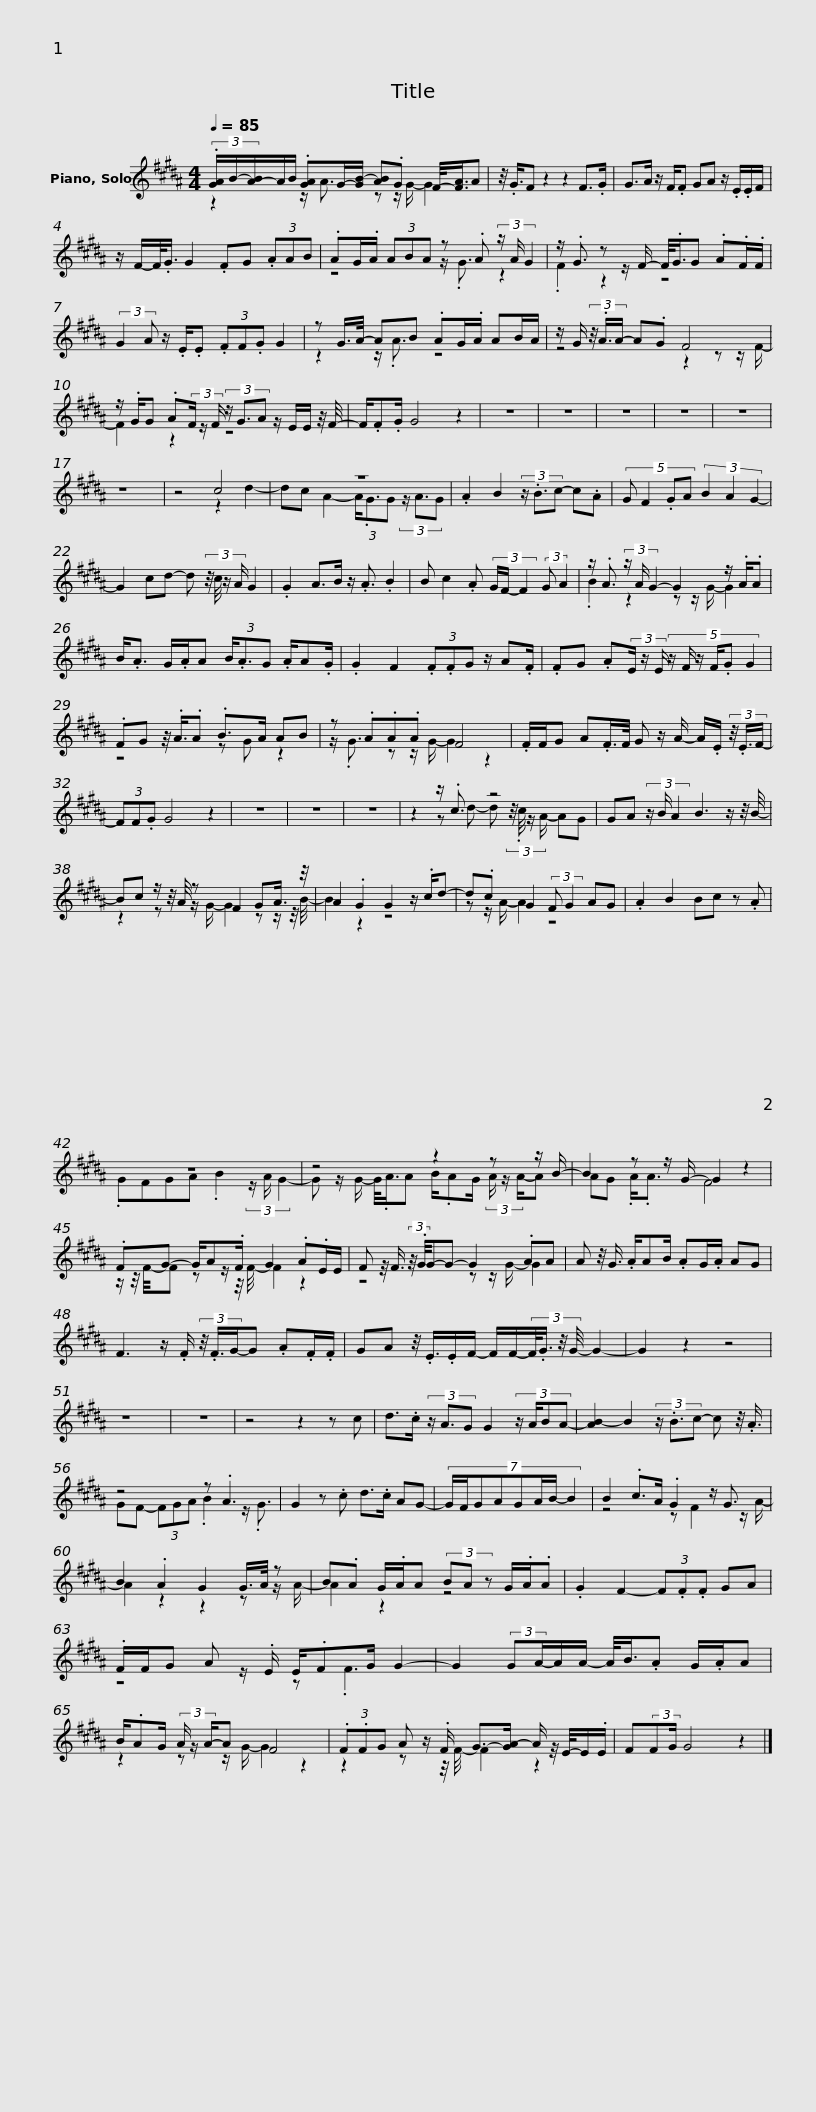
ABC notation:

X:1
%%score ( 1 2 )
L:1/8
Q:1/4=85
M:4/4
I:linebreak $
K:B
V:1 treble
V:2 treble
V:1
 (3.[GA]/B/-[A-B]/A/B/ .[GA]G/-[GB-]/ [AB].G F/-<[FA]/A | z/4 .G3/4F z2 z2 F>.G | G>A z/ F/.F GA z/ .E/.E/F/ |$ z/ F/-F/<.G/ G2 .FG (3.AAB | .AG/.A/ (3ABA z .A (3z/ A/ G2 | %5
 z/ .G3/2 z z/ F/- F/<.G/G .A.F/.F/ |$ (3:2:2G2 A z/ .E/.E (3.FF.G G2 | z G/>A/- AB .AG/.A/ AB/A/ | z/ G/ (3z/4 .A3/4A/- A.G F4 |$ z/ .G/G .A(3F/ z/ F/ (3z/ G3/2A z/ E/E/ z/4 F/4- | %10
 F/.F.G/ G4 z2 | z8 | z8 | z8 | z8 | %15
 z8 | z8 | z4 c4 |$ z8 | .A2 B2 (3z/ .B3/2c- c.A | %20
 (5:4:4G F2 .GA (3B2 A2 G2- | G2 cd- d (3:2:4z/4 c/4 z/ A/ G2 | .G2 A>B z/ .A3/2 .B2 |$ B c2 .A (3G/F/- F2 (3:2:2G A2 | z/ .A3/2 (3z/ A/ G2- G2 z/ .A/.A | %25
 B<.A G/.A/A (3B/.A3/2G .A/A.G/ | .G2 F2 (3.F.FG z/ A.F/ |$ .FG .A(3E/ z/ E/ (5:4:6z/ F/ z/ F/.G G2 | .FG z/4 .A3/4.A .B>A AB | z .A.A.A F4 |$ %30
 .F/F/G A.F/>F/ G z/ A/- A/.E/ (3z/4 .E3/4F/- | (3FF.G G4 z2 | z8 | z8 | z8 | %35
 z2 z/ .c3/2 z4 |$ GA (3z/ B/ A2 B3 z/ z/4 B/4- | Bc z/ z/4 A/4 z F2 GA3/4 z/4 | A2 .G2 G2 z/ .c/d- | d.c G2 (3:2:2F G2 AG |$ %40
 .A2 B2 Bc z .A | z8 | z4 z2 z z/ B/- | B2 z z/ G/- G2 z2 |$ .FG- G/A.F/ G2 .A.E/E/ | %45
 F z/4 F3/4 (3z/4 .G/4G-G- G2 .AA | A z/4 G3/4 .A/AB/ .AG/.A/ AG |$ F3 z/ .F/ (3z/4 .F3/4G/-G .A.F/.F/ | GA z/4 .E3/4.E/F/- F/F/-(3:2:4F/4.G3/4 z/4 G/4- G2- | G2 z2 z4 | %50
 z8 | z8 | z4 z2 z c |$ d>.c (3z/ A3/2G G2 (3:2:4z/ A/BA- | [AB-]2 B2 (3z/ .B3/2c- c z/4 .A3/4 | %55
 z4 z .A3 | G2 z .c d>.c AG- |$ (7:8:8G/F/GAGA/B/- B2 | B2 .c>A .G2 z/ G3/2 | B2 .A2 G2 G/>A/ z | %60
 B.A G/.A/A (3BA z G/.A/.A |$ .G2 F2- (3F.F.F GA | .F/F/G A z/ .E/ E/.FG/ G2- | G2 (3:2:2GA/-A/A/- A/<B/.A G/.A/A | B/.AG/ (3A/ z/ A/-A F4 |$ %65
 (3.F.FG A z/ .F/ G->[GA-] A/ z/4 E/4-E/.E/ | F(3:2:2FG/ G4 z2 |] %67
V:2
 z2 z/ A3/2 z z/ G/- G2 | x8 | x8 |$ x8 | z4 z/ .G3/2 z2 | %5
 .F2 z2 z4 |$ x8 | z2 z/ .A3/2 z4 | z4 z2 z z/ F/- |$ F2 z2 z4 | %10
 x8 | x8 | x8 | x8 | x8 | %15
 x8 | x8 | z4 z2 d2- |$ dc A2- (3A/.G3/2G (3z/ A3/2G | x8 | %20
 x8 | x8 | x8 |$ x8 | .B2 z2 z z/ G/- G2 | %25
 x8 | x8 |$ x8 | z4 z G z2 | z/ .G3/2 z z/ G/- G2 z2 |$ %30
 x8 | x8 | x8 | x8 | x8 | %35
 z2 z d- d (3:2:4z/4 .c/4 z/ A/- AG |$ x8 | z2 z z/ G/- G2 z z/ z/4 B/4- | B2 z2 z4 | z z/ A/- A2 z4 |$ %40
 x8 | .GFGA .B2 (3z/ A/ G2- | G z/ G/- G/<.A/A B/.AG/ (3A/ z/ A/-A | AG .A<.A F4 |$ z/ z/4 F/4-F z z/ z/4 F/4- F2 z2 | %45
 z4 z z/ G/- G2 | x8 |$ x8 | x8 | x8 | %50
 x8 | x8 | x8 |$ x8 | x8 | %55
 GF- (3FGA .B2 z/ .G3/2 | x8 |$ x8 | z4 z F2 z/ A/- | A2 z2 z2 z z/ A/- | %60
 A2 z2 z4 |$ x8 | z4 z .F3 | x8 | z2 z z/ G/- G2 z2 |$ %65
 z2 z z/ z/4 F/4- F2 z2 | x8 |] %67
